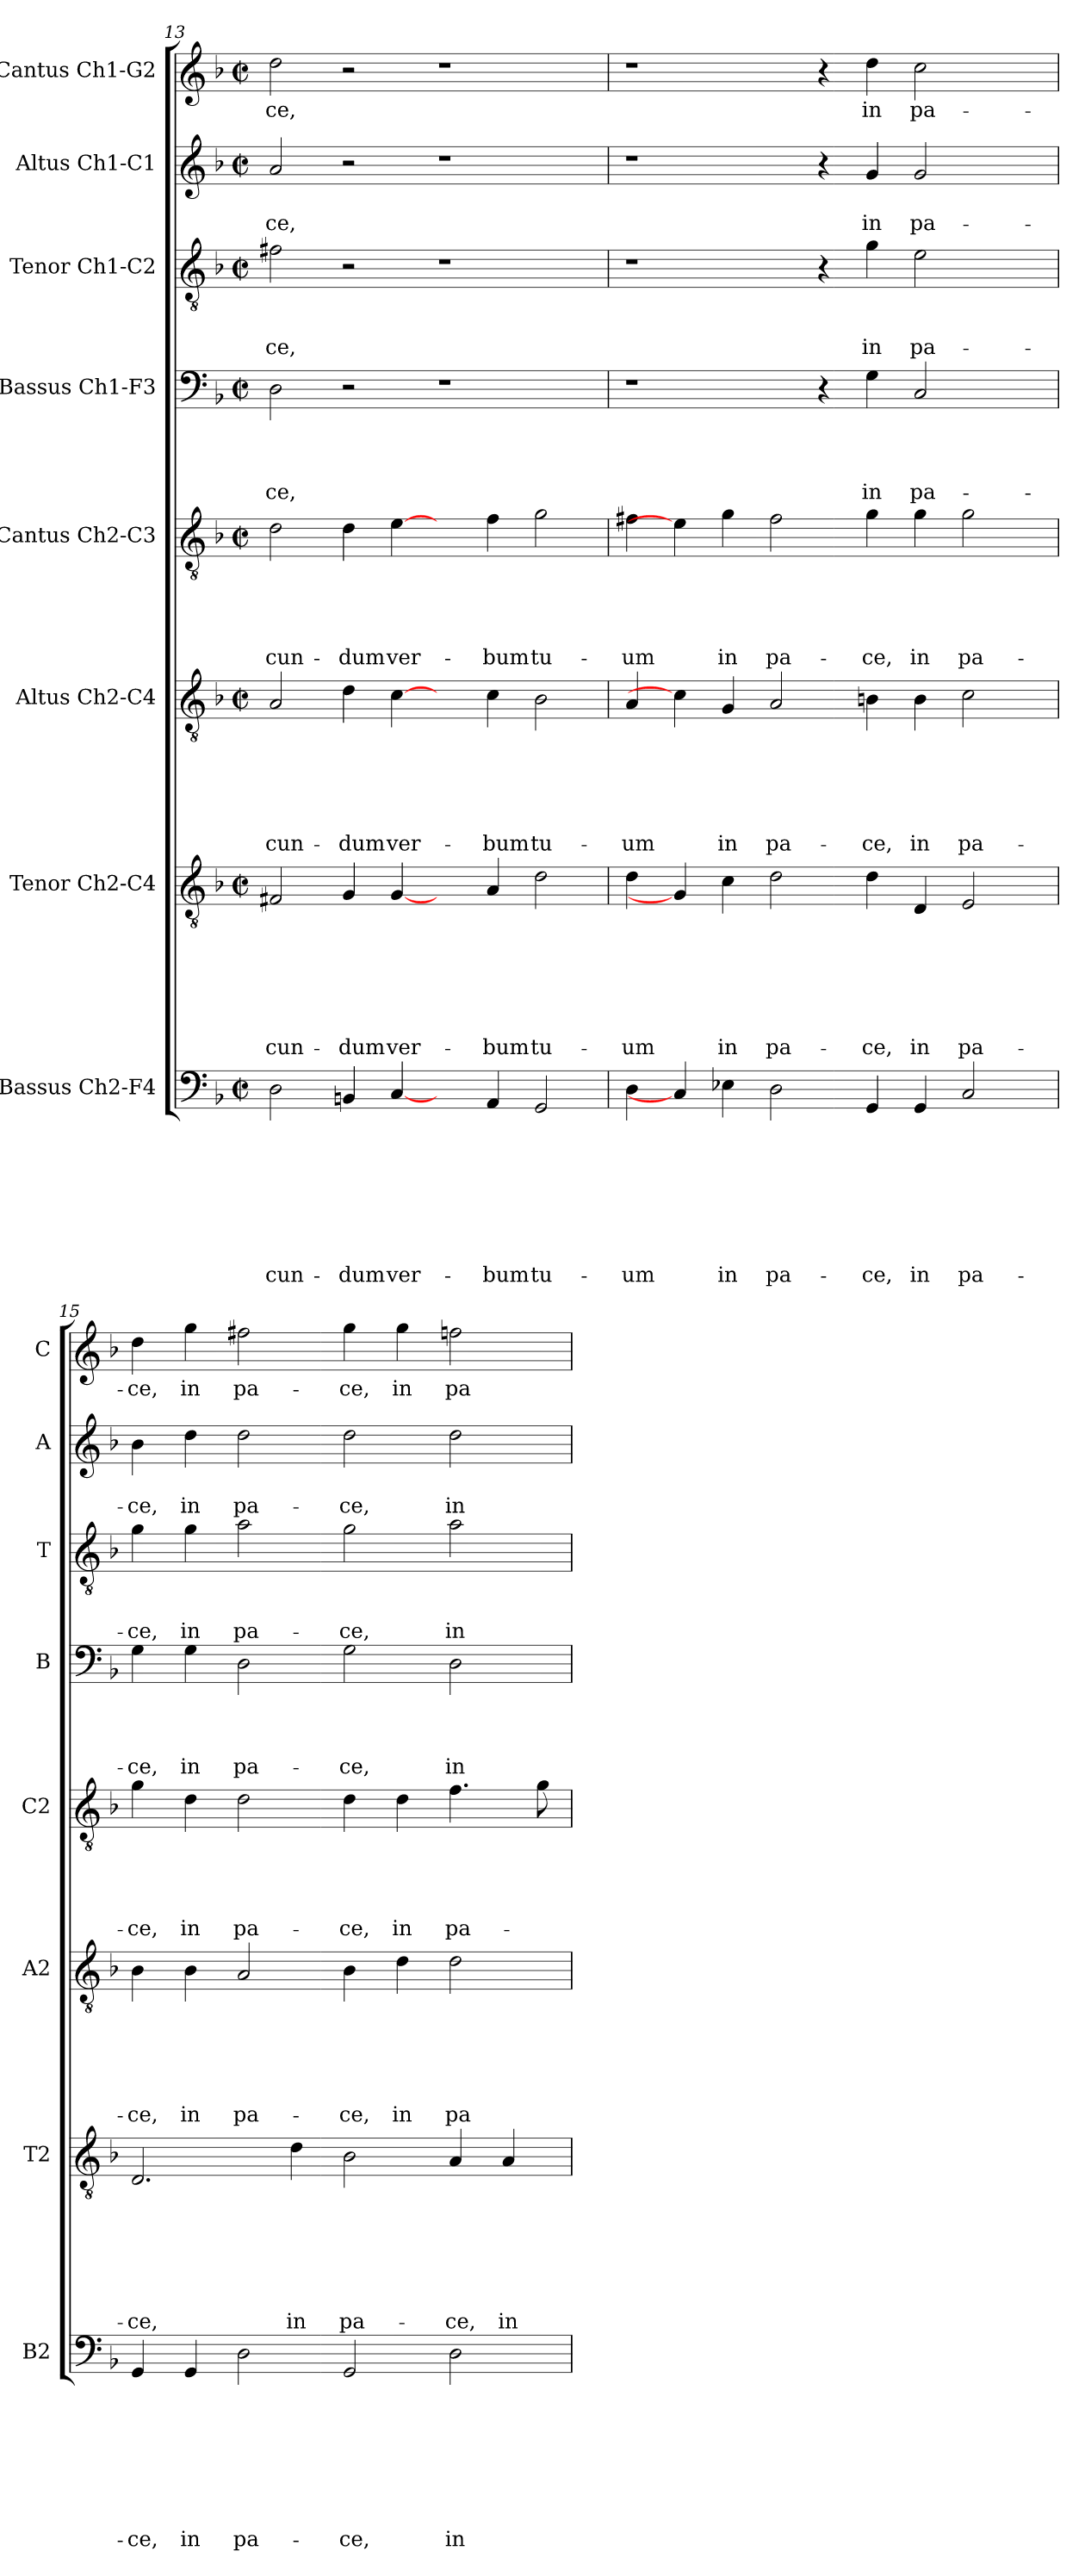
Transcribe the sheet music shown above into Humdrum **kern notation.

**kern	**text	**text	**text	**text	**text	**text	**text	**text	**kern	**text	**text	**text	**text	**text	**text	**text	**kern	**text	**text	**text	**text	**text	**text	**kern	**text	**text	**text	**text	**text	**kern	**text	**text	**text	**text	**kern	**text	**text	**text	**kern	**text	**text	**kern	**text
*part8	*part8	*part8	*part8	*part8	*part8	*part8	*part8	*part8	*part7	*part7	*part7	*part7	*part7	*part7	*part7	*part7	*part6	*part6	*part6	*part6	*part6	*part6	*part6	*part5	*part5	*part5	*part5	*part5	*part5	*part4	*part4	*part4	*part4	*part4	*part3	*part3	*part3	*part3	*part2	*part2	*part2	*part1	*part1
*staff8	*staff8	*staff8	*staff8	*staff8	*staff8	*staff8	*staff8	*staff8	*staff7	*staff7	*staff7	*staff7	*staff7	*staff7	*staff7	*staff7	*staff6	*staff6	*staff6	*staff6	*staff6	*staff6	*staff6	*staff5	*staff5	*staff5	*staff5	*staff5	*staff5	*staff4	*staff4	*staff4	*staff4	*staff4	*staff3	*staff3	*staff3	*staff3	*staff2	*staff2	*staff2	*staff1	*staff1
*I"Bassus Ch2-F4	*	*	*	*	*	*	*	*	*I"Tenor Ch2-C4	*	*	*	*	*	*	*	*I"Altus Ch2-C4	*	*	*	*	*	*	*I"Cantus Ch2-C3	*	*	*	*	*	*I"Bassus Ch1-F3	*	*	*	*	*I"Tenor Ch1-C2	*	*	*	*I"Altus Ch1-C1	*	*	*I"Cantus Ch1-G2	*
*I'B2	*	*	*	*	*	*	*	*	*I'T2	*	*	*	*	*	*	*	*I'A2	*	*	*	*	*	*	*I'C2	*	*	*	*	*	*I'B	*	*	*	*	*I'T	*	*	*	*I'A	*	*	*I'C	*
*clefF4	*	*	*	*	*	*	*	*	*clefGv2	*	*	*	*	*	*	*	*clefGv2	*	*	*	*	*	*	*clefGv2	*	*	*	*	*	*clefF4	*	*	*	*	*clefGv2	*	*	*	*clefG2	*	*	*clefG2	*
*k[b-]	*	*	*	*	*	*	*	*	*k[b-]	*	*	*	*	*	*	*	*k[b-]	*	*	*	*	*	*	*k[b-]	*	*	*	*	*	*k[b-]	*	*	*	*	*k[b-]	*	*	*	*k[b-]	*	*	*k[b-]	*
*F:	*	*	*	*	*	*	*	*	*F:	*	*	*	*	*	*	*	*F:	*	*	*	*	*	*	*F:	*	*	*	*	*	*F:	*	*	*	*	*F:	*	*	*	*F:	*	*	*F:	*
*M2/2	*	*	*	*	*	*	*	*	*M2/2	*	*	*	*	*	*	*	*M2/2	*	*	*	*	*	*	*M2/2	*	*	*	*	*	*M2/2	*	*	*	*	*M2/2	*	*	*	*M2/2	*	*	*M2/2	*
*met(c|)	*	*	*	*	*	*	*	*	*met(c|)	*	*	*	*	*	*	*	*met(c|)	*	*	*	*	*	*	*met(c|)	*	*	*	*	*	*met(c|)	*	*	*	*	*met(c|)	*	*	*	*met(c|)	*	*	*met(c|)	*
=13	=13	=13	=13	=13	=13	=13	=13	=13	=13	=13	=13	=13	=13	=13	=13	=13	=13	=13	=13	=13	=13	=13	=13	=13	=13	=13	=13	=13	=13	=13	=13	=13	=13	=13	=13	=13	=13	=13	=13	=13	=13	=13	=13
!	!	!	!	!	!	!	!	!LO:LY:b	!	!	!	!	!	!	!	!LO:LY:b	!	!	!	!	!	!	!LO:LY:b	!	!	!	!	!	!LO:LY:b	!	!	!	!	!LO:LY:b	!	!	!	!LO:LY:b	!	!	!LO:LY:b	!	!LO:LY:b
2D\	.	.	.	.	.	.	.	-cun-	2F#X/	.	.	.	.	.	.	-cun-	2A/	.	.	.	.	.	-cun-	2d\	.	.	.	.	-cun-	2D\	.	.	.	-ce,	2f#X\	.	.	-ce,	2a/	.	-ce,	2dd\	-ce,
!	!	!	!	!	!	!	!	!LO:LY:b	!	!	!	!	!	!	!	!LO:LY:b	!	!	!	!	!	!	!LO:LY:b	!	!	!	!	!	!LO:LY:b	!	!	!	!	!	!	!	!	!	!	!	!	!	!
4BBn/	.	.	.	.	.	.	.	-dum	4G/	.	.	.	.	.	.	-dum	4d\	.	.	.	.	.	-dum	4d\	.	.	.	.	-dum	2r	.	.	.	.	2r	.	.	.	2r	.	.	2r	.
!	!	!	!	!	!	!	!	!LO:LY:b	!	!	!	!	!	!	!	!LO:LY:b	!	!	!	!	!	!	!LO:LY:b	!	!	!	!	!	!LO:LY:b	!	!	!	!	!	!	!	!	!	!	!	!	!	!
[4C/	.	.	.	.	.	.	.	ver-	[4G/	.	.	.	.	.	.	ver-	[4c\	.	.	.	.	.	ver-	[4e\	.	.	.	.	ver-	.	.	.	.	.	.	.	.	.	.	.	.	.	.
4ryy	.	.	.	.	.	.	.	.	4ryy	.	.	.	.	.	.	.	4ryy	.	.	.	.	.	.	4ryy	.	.	.	.	.	1r	.	.	.	.	1r	.	.	.	1r	.	.	1r	.
!	!	!	!	!	!	!	!	!LO:LY:b	!	!	!	!	!	!	!	!LO:LY:b	!	!	!	!	!	!	!LO:LY:b	!	!	!	!	!	!LO:LY:b	!	!	!	!	!	!	!	!	!	!	!	!	!	!
4AA/	.	.	.	.	.	.	.	-bum	4A/	.	.	.	.	.	.	-bum	4c\	.	.	.	.	.	-bum	4f\	.	.	.	.	-bum	.	.	.	.	.	.	.	.	.	.	.	.	.	.
!	!	!	!	!	!	!	!	!LO:LY:b	!	!	!	!	!	!	!	!LO:LY:b	!	!	!	!	!	!	!LO:LY:b	!	!	!	!	!	!LO:LY:b	!	!	!	!	!	!	!	!	!	!	!	!	!	!
2GG/	.	.	.	.	.	.	.	tu-	2d\	.	.	.	.	.	.	tu-	2B-\	.	.	.	.	.	tu-	2g\	.	.	.	.	tu-	.	.	.	.	.	.	.	.	.	.	.	.	.	.
=14	=14	=14	=14	=14	=14	=14	=14	=14	=14	=14	=14	=14	=14	=14	=14	=14	=14	=14	=14	=14	=14	=14	=14	=14	=14	=14	=14	=14	=14	=14	=14	=14	=14	=14	=14	=14	=14	=14	=14	=14	=14	=14	=14
!	!	!	!	!	!	!	!	!LO:LY:b	!	!	!	!	!	!	!	!LO:LY:b	!	!	!	!	!	!	!LO:LY:b	!	!	!	!	!	!LO:LY:b	!	!	!	!	!	!	!	!	!	!	!	!	!	!
4D\	.	.	.	.	.	.	.	-um	4d\	.	.	.	.	.	.	-um	4A/	.	.	.	.	.	-um	4f#X\	.	.	.	.	-um	1r	.	.	.	.	1r	.	.	.	1r	.	.	1r	.
4C/]	.	.	.	.	.	.	.	.	4G/]	.	.	.	.	.	.	.	4c\]	.	.	.	.	.	.	4e\]	.	.	.	.	.	.	.	.	.	.	.	.	.	.	.	.	.	.	.
!	!	!	!	!	!	!	!	!LO:LY:b	!	!	!	!	!	!	!	!LO:LY:b	!	!	!	!	!	!	!LO:LY:b	!	!	!	!	!	!LO:LY:b	!	!	!	!	!	!	!	!	!	!	!	!	!	!
4E-X\	.	.	.	.	.	.	.	in	4c\	.	.	.	.	.	.	in	4G/	.	.	.	.	.	in	4g\	.	.	.	.	in	.	.	.	.	.	.	.	.	.	.	.	.	.	.
!	!	!	!	!	!	!	!	!LO:LY:b	!	!	!	!	!	!	!	!LO:LY:b	!	!	!	!	!	!	!LO:LY:b	!	!	!	!	!	!LO:LY:b	!	!	!	!	!	!	!	!	!	!	!	!	!	!
2D\	.	.	.	.	.	.	.	pa-	2d\	.	.	.	.	.	.	pa-	2A/	.	.	.	.	.	pa-	2f#\	.	.	.	.	pa-	.	.	.	.	.	.	.	.	.	.	.	.	.	.
.	.	.	.	.	.	.	.	.	.	.	.	.	.	.	.	.	.	.	.	.	.	.	.	.	.	.	.	.	.	4r	.	.	.	.	4r	.	.	.	4r	.	.	4r	.
!	!	!	!	!	!	!	!	!LO:LY:b	!	!	!	!	!	!	!	!LO:LY:b	!	!	!	!	!	!	!LO:LY:b	!	!	!	!	!	!LO:LY:b	!	!	!	!	!LO:LY:b	!	!	!	!LO:LY:b	!	!	!LO:LY:b	!	!LO:LY:b
4GG/	.	.	.	.	.	.	.	-ce,	4d\	.	.	.	.	.	.	-ce,	4Bn\	.	.	.	.	.	-ce,	4g\	.	.	.	.	-ce,	4G\	.	.	.	in	4g\	.	.	in	4g/	.	in	4dd\	in
!	!	!	!	!	!	!	!	!LO:LY:b	!	!	!	!	!	!	!	!LO:LY:b	!	!	!	!	!	!	!LO:LY:b	!	!	!	!	!	!LO:LY:b	!	!	!	!	!LO:LY:b	!	!	!	!LO:LY:b	!	!	!LO:LY:b	!	!LO:LY:b
4GG/	.	.	.	.	.	.	.	in	4D/	.	.	.	.	.	.	in	4B\	.	.	.	.	.	in	4g\	.	.	.	.	in	2C/	.	.	.	pa-	2e\	.	.	pa-	2g/	.	pa-	2cc\	pa-
!	!	!	!	!	!	!	!	!LO:LY:b	!	!	!	!	!	!	!	!LO:LY:b	!	!	!	!	!	!	!LO:LY:b	!	!	!	!	!	!LO:LY:b	!	!	!	!	!	!	!	!	!	!	!	!	!	!
2C/	.	.	.	.	.	.	.	pa-	2E/	.	.	.	.	.	.	pa-	2c\	.	.	.	.	.	pa-	2g\	.	.	.	.	pa-	.	.	.	.	.	.	.	.	.	.	.	.	.	.
.	.	.	.	.	.	.	.	.	.	.	.	.	.	.	.	.	.	.	.	.	.	.	.	.	.	.	.	.	.	4ryy	.	.	.	.	4ryy	.	.	.	4ryy	.	.	4ryy	.
=15	=15	=15	=15	=15	=15	=15	=15	=15	=15	=15	=15	=15	=15	=15	=15	=15	=15	=15	=15	=15	=15	=15	=15	=15	=15	=15	=15	=15	=15	=15	=15	=15	=15	=15	=15	=15	=15	=15	=15	=15	=15	=15	=15
!	!	!	!	!	!	!	!	!LO:LY:b	!	!	!	!	!	!	!	!LO:LY:b	!	!	!	!	!	!	!LO:LY:b	!	!	!	!	!	!LO:LY:b	!	!	!	!	!LO:LY:b	!	!	!	!LO:LY:b	!	!	!LO:LY:b	!	!LO:LY:b
4GG/	.	.	.	.	.	.	.	-ce,	2.D/	.	.	.	.	.	.	-ce,	4B-\	.	.	.	.	.	-ce,	4g\	.	.	.	.	-ce,	4G\	.	.	.	-ce,	4g\	.	.	-ce,	4b-\	.	-ce,	4dd\	-ce,
!	!	!	!	!	!	!	!	!LO:LY:b	!	!	!	!	!	!	!	!	!	!	!	!	!	!	!LO:LY:b	!	!	!	!	!	!LO:LY:b	!	!	!	!	!LO:LY:b	!	!	!	!LO:LY:b	!	!	!LO:LY:b	!	!LO:LY:b
4GG/	.	.	.	.	.	.	.	in	.	.	.	.	.	.	.	.	4B-\	.	.	.	.	.	in	4d\	.	.	.	.	in	4G\	.	.	.	in	4g\	.	.	in	4dd\	.	in	4gg\	in
!	!	!	!	!	!	!	!	!LO:LY:b	!	!	!	!	!	!	!	!	!	!	!	!	!	!	!LO:LY:b	!	!	!	!	!	!LO:LY:b	!	!	!	!	!LO:LY:b	!	!	!	!LO:LY:b	!	!	!LO:LY:b	!	!LO:LY:b
2D\	.	.	.	.	.	.	.	pa-	.	.	.	.	.	.	.	.	2A/	.	.	.	.	.	pa-	2d\	.	.	.	.	pa-	2D\	.	.	.	pa-	2a\	.	.	pa-	2dd\	.	pa-	2ff#X\	pa-
!	!	!	!	!	!	!	!	!	!	!	!	!	!	!	!	!LO:LY:b	!	!	!	!	!	!	!	!	!	!	!	!	!	!	!	!	!	!	!	!	!	!	!	!	!	!	!
.	.	.	.	.	.	.	.	.	4d\	.	.	.	.	.	.	in	.	.	.	.	.	.	.	.	.	.	.	.	.	.	.	.	.	.	.	.	.	.	.	.	.	.	.
!	!	!	!	!	!	!	!	!LO:LY:b	!	!	!	!	!	!	!	!LO:LY:b	!	!	!	!	!	!	!LO:LY:b	!	!	!	!	!	!LO:LY:b	!	!	!	!	!LO:LY:b	!	!	!	!LO:LY:b	!	!	!LO:LY:b	!	!LO:LY:b
2GG/	.	.	.	.	.	.	.	-ce,	2B-\	.	.	.	.	.	.	pa-	4B-\	.	.	.	.	.	-ce,	4d\	.	.	.	.	-ce,	2G\	.	.	.	-ce,	2g\	.	.	-ce,	2dd\	.	-ce,	4gg\	-ce,
!	!	!	!	!	!	!	!	!	!	!	!	!	!	!	!	!	!	!	!	!	!	!	!LO:LY:b	!	!	!	!	!	!LO:LY:b	!	!	!	!	!	!	!	!	!	!	!	!	!	!LO:LY:b
.	.	.	.	.	.	.	.	.	.	.	.	.	.	.	.	.	4d\	.	.	.	.	.	in	4d\	.	.	.	.	in	.	.	.	.	.	.	.	.	.	.	.	.	4gg\	in
!	!	!	!	!	!	!	!	!LO:LY:b	!	!	!	!	!	!	!	!LO:LY:b	!	!	!	!	!	!	!LO:LY:b	!	!	!	!	!	!LO:LY:b	!	!	!	!	!LO:LY:b	!	!	!	!LO:LY:b	!	!	!LO:LY:b	!	!LO:LY:b
2D\	.	.	.	.	.	.	.	in	4A/	.	.	.	.	.	.	-ce,	2d\	.	.	.	.	.	pa-	4.f\	.	.	.	.	pa-	2D\	.	.	.	in	2a\	.	.	in	2dd\	.	in	2ffn\	pa-
!	!	!	!	!	!	!	!	!	!	!	!	!	!	!	!	!LO:LY:b	!	!	!	!	!	!	!	!	!	!	!	!	!	!	!	!	!	!	!	!	!	!	!	!	!	!	!
.	.	.	.	.	.	.	.	.	4A/	.	.	.	.	.	.	in	.	.	.	.	.	.	.	.	.	.	.	.	.	.	.	.	.	.	.	.	.	.	.	.	.	.	.
.	.	.	.	.	.	.	.	.	.	.	.	.	.	.	.	.	.	.	.	.	.	.	.	8g\	.	.	.	.	.	.	.	.	.	.	.	.	.	.	.	.	.	.	.
=	=	=	=	=	=	=	=	=	=	=	=	=	=	=	=	=	=	=	=	=	=	=	=	=	=	=	=	=	=	=	=	=	=	=	=	=	=	=	=	=	=	=	=
*-	*-	*-	*-	*-	*-	*-	*-	*-	*-	*-	*-	*-	*-	*-	*-	*-	*-	*-	*-	*-	*-	*-	*-	*-	*-	*-	*-	*-	*-	*-	*-	*-	*-	*-	*-	*-	*-	*-	*-	*-	*-	*-	*-
